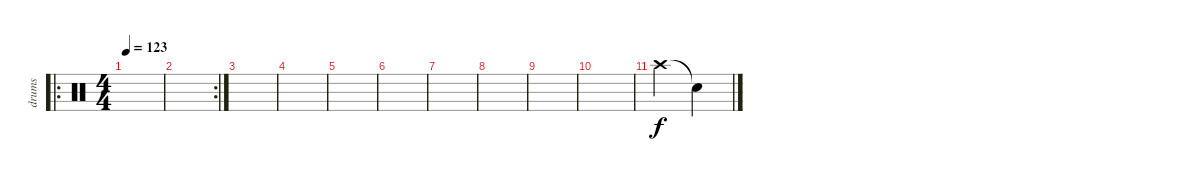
\track ("drums" "drums") {instrument percussion}
\staff {score}
\articulation defaults
\ro
\ts (4 4)
\tempo 123
\clef neutral
\ks c
|
\rc 2
|
|
|
|
|
|
|
|
|
"Crash high (hit)".4 "Snare (hit)"{t}.4
